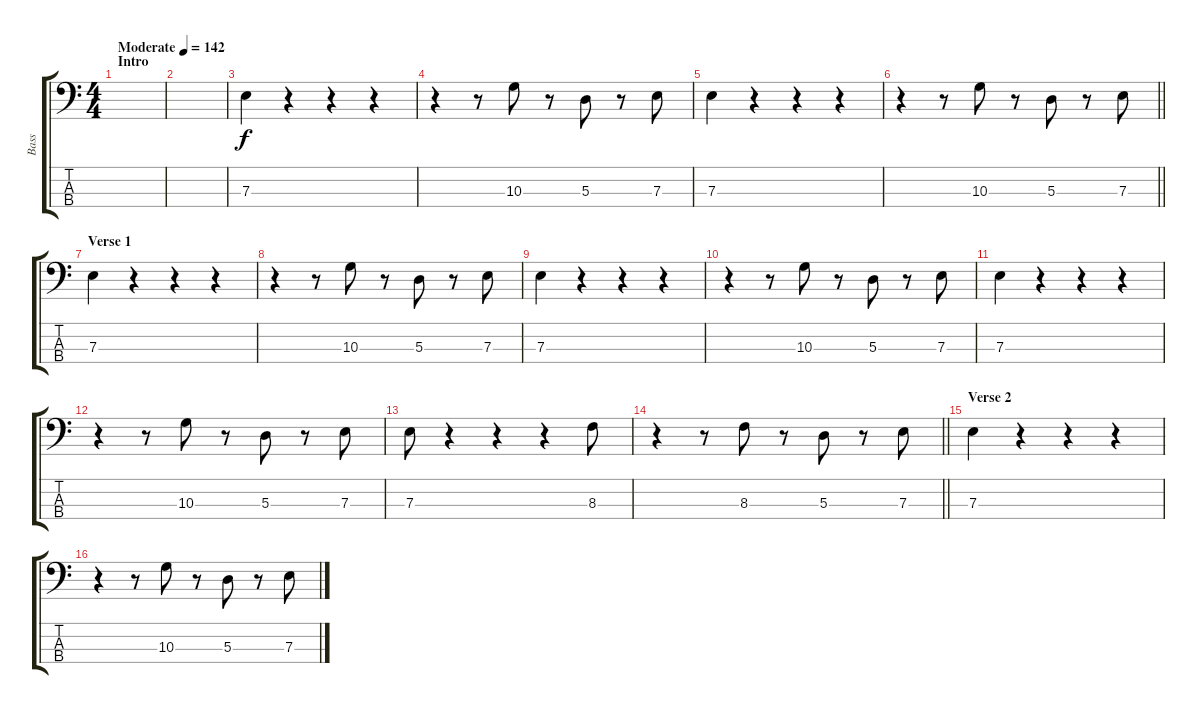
\track ("Bass" "Bass") {instrument electricbassfinger}
\staff {score tabs}
\tuning (G2 D2 A1 E1) {hide}
\ts (4 4)
\section ("" "Intro")
\tempo (142 "Moderate")
\clef f4
\ks c
|
|
7.3.4 r.4 r.4 r.4 |
r.4 r.8 10.3.8 r.8 5.3.8 r.8 7.3.8 |
7.3.4 r.4 r.4 r.4 |
\barLineRight lightlight
r.4 r.8 10.3.8 r.8 5.3.8 r.8 7.3.8 |
\section ("" "Verse 1")
7.3.4 r.4 r.4 r.4 |
r.4 r.8 10.3.8 r.8 5.3.8 r.8 7.3.8 |
7.3.4 r.4 r.4 r.4 |
r.4 r.8 10.3.8 r.8 5.3.8 r.8 7.3.8 |
7.3.4 r.4 r.4 r.4 |
r.4 r.8 10.3.8 r.8 5.3.8 r.8 7.3.8 |
7.3.8 r.4 r.4 r.4 8.3.8 |
\barLineRight lightlight
r.4 r.8 8.3.8 r.8 5.3.8 r.8 7.3.8 |
\section ("" "Verse 2")
7.3.4 r.4 r.4 r.4 |
r.4 r.8 10.3.8 r.8 5.3.8 r.8 7.3.8
